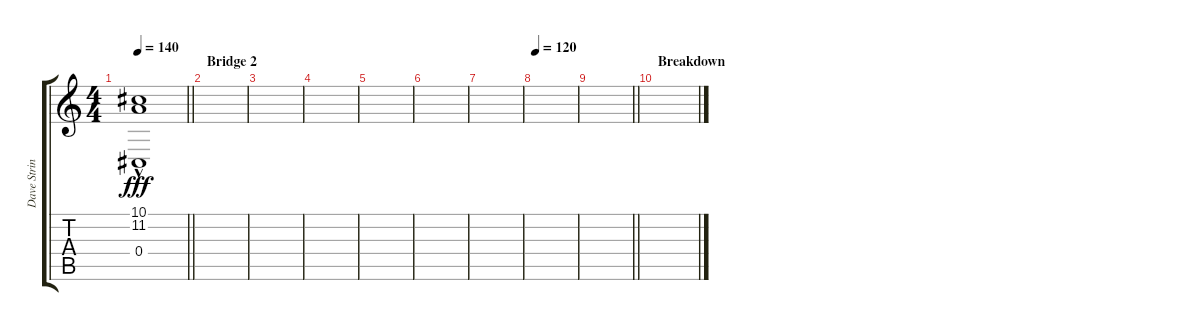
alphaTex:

\track ("Dave Strings" "Dave Strin") {instrument stringensemble2}
\staff {score tabs}
\tuning (Eb4 Bb3 Gb3 Db3 Ab2 Db2) {hide}
\ts (4 4)
\tempo 140
\clef g2
\barLineRight lightlight
\ks c
(10.1{t} 11.2{hac} 0.4{t}).1{dy fff} |
\section ("" "Bridge 2")
|
|
|
|
|
|
\tempo 120
|
\barLineRight lightlight
|
\section ("" "Breakdown")
